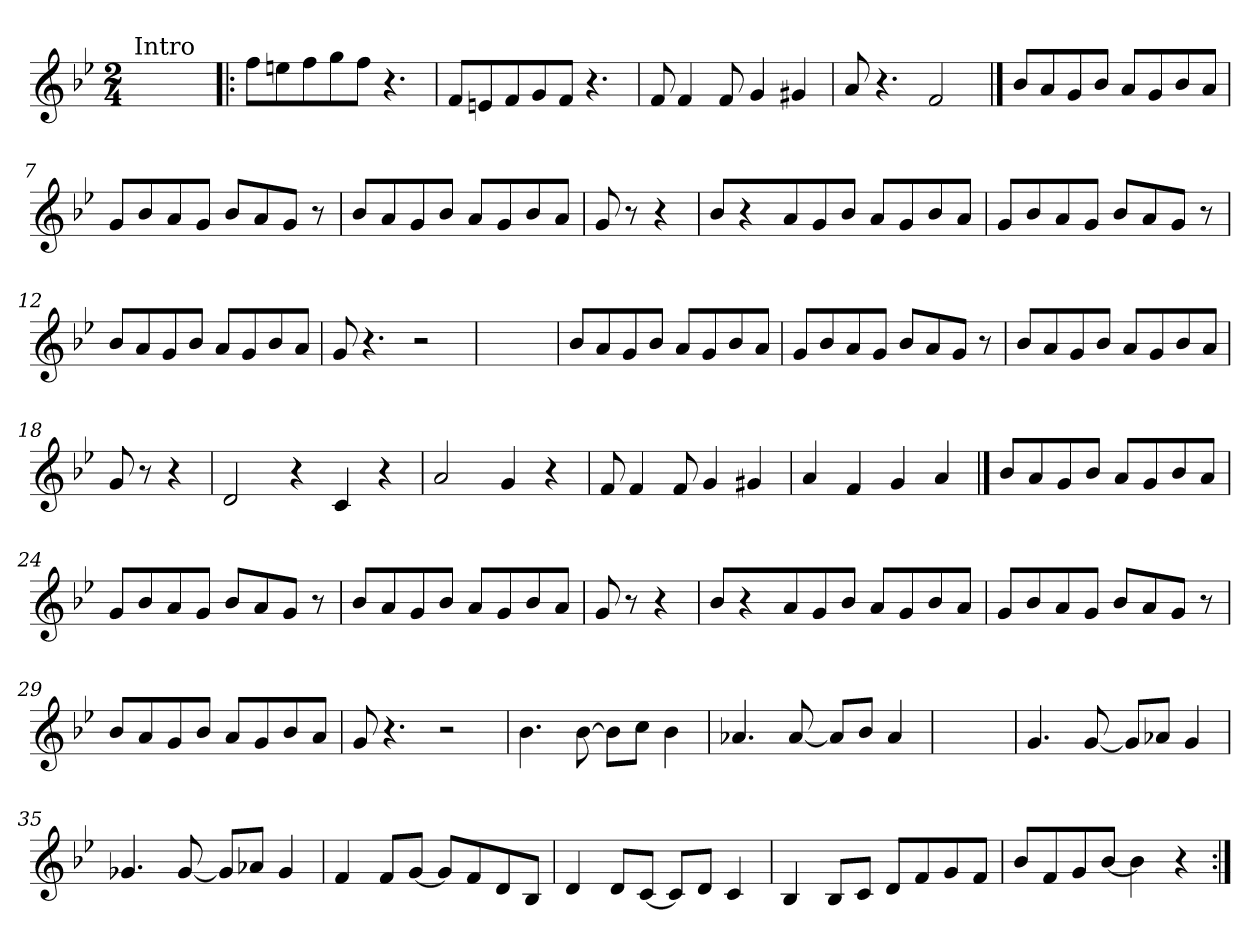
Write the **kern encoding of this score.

**kern
*part1
*staff1
*clefG2
*k[b-e-]
*B-:
*M2/4
=1
!LO:TX:a:t=Intro
2ryy
=2!|:
8ff\L
8een\
8ff\
8gg\
8ff\J
4.r
=3
8f/L
8en/
8f/
8g/
8f/J
4.r
=4
8f/
4f/
8f/
4g/
4g#X/
=5
8a/
4.r
2f/
==6
8b-/L
8a/
8g/
8b-/J
8a/L
8g/
8b-/
8a/J
=7
8g/L
8b-/
8a/
8g/J
8b-/L
8a/
8g/J
8r
!!LO:LB:g=z
=8
8b-/L
8a/
8g/
8b-/J
8a/L
8g/
8b-/
8a/J
=9
8g/
8r
4r
=10
8b-/L
4r
8a/
8g/
8b-/J
8a/L
8g/
8b-/
8a/J
=11
8g/L
8b-/
8a/
8g/J
8b-/L
8a/
8g/J
8r
=12
8b-/L
8a/
8g/
8b-/J
8a/L
8g/
8b-/
8a/J
=13
8g/
4.r
2r
=14
2ryy
!!LO:LB:g=z
=15
8b-/L
8a/
8g/
8b-/J
8a/L
8g/
8b-/
8a/J
=16
8g/L
8b-/
8a/
8g/J
8b-/L
8a/
8g/J
8r
=17
8b-/L
8a/
8g/
8b-/J
8a/L
8g/
8b-/
8a/J
=18
8g/
8r
4r
=19
2d/
4r
4c/
4r
=20
2a/
4g/
4r
=21
8f/
4f/
8f/
4g/
4g#X/
!!LO:LB:g=z
=22
4a/
4f/
4g/
4a/
==23
8b-/L
8a/
8g/
8b-/J
8a/L
8g/
8b-/
8a/J
=24
8g/L
8b-/
8a/
8g/J
8b-/L
8a/
8g/J
8r
=25
8b-/L
8a/
8g/
8b-/J
8a/L
8g/
8b-/
8a/J
=26
8g/
8r
4r
=27
8b-/L
4r
8a/
8g/
8b-/J
8a/L
8g/
8b-/
8a/J
!!LO:LB:g=z
=28
8g/L
8b-/
8a/
8g/J
8b-/L
8a/
8g/J
8r
=29
8b-/L
8a/
8g/
8b-/J
8a/L
8g/
8b-/
8a/J
=30
8g/
4.r
2r
=31
4.b-\
[8b-\
8b-\L]
8cc\J
4b-\
=32
4.a-X/
[8a-/
8a-/L]
8b-/J
4a-/
=33
2ryy
=34
4.g/
[8g/
8g/L]
8a-X/J
4g/
!!LO:LB:g=z
=35
4.g-X/
[8g-/
8g-/L]
8a-X/J
4g-/
=36
4f/
8f/L
[8g/J
8g/L]
8f/
8d/
8B-/J
=37
4d/
8d/L
[8c/J
8c/L]
8d/J
4c/
=38
4B-/
8B-/L
8c/J
8d/L
8f/
8g/
8f/J
=39
8b-/L
8f/
8g/
[8b-/J
4b-\]
4r
=:|!
*-
